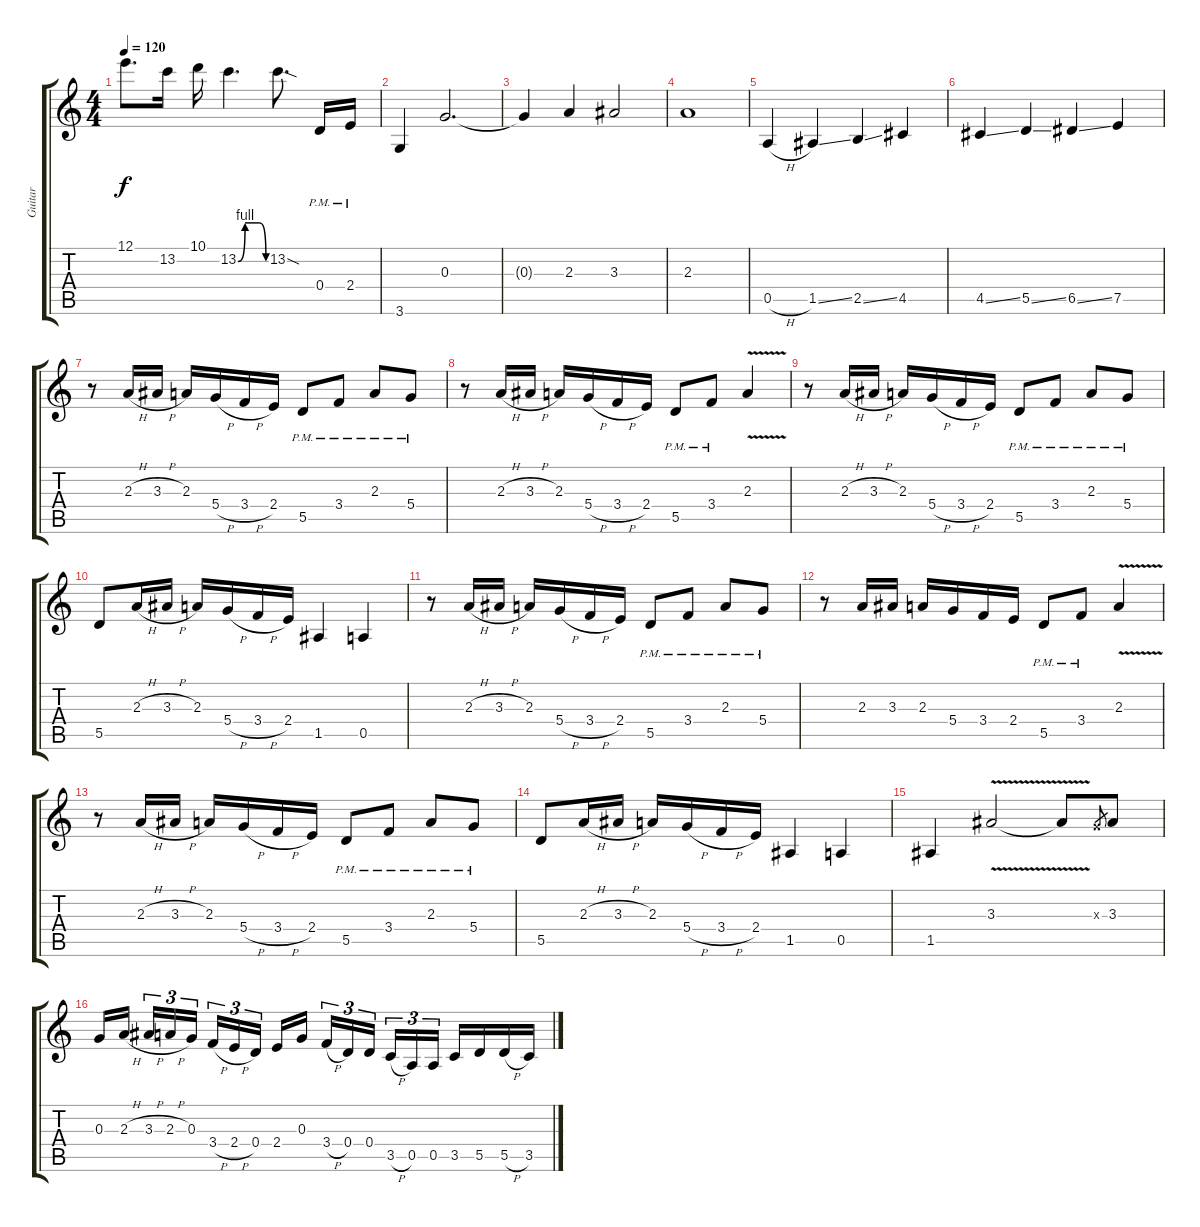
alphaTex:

\track ("Guitar" "Guitar") {instrument overdrivenguitar}
\staff {score tabs}
\tuning (E4 B3 G3 D3 A2 E2) {hide}
\ts (4 4)
\tempo 120
\clef g2
\ks c
12.1{t}.8{d dy f} 13.2.16 10.1.16 13.2{be (custom 0 0 15 4 30 4 45 4 60 0)}.4{d} 13.2{sod}.8{d} 0.4{pm}.16 2.4{pm}.16 |
3.6.4 0.3.2{d} |
0.3{t}.4 2.3.4 3.3.2 |
2.3.1 |
0.5{h}.4 1.5{ss}.4 2.5{ss}.4 4.5.4 |
4.5{ss}.4 5.5{ss}.4 6.5{ss}.4 7.5.4 |
r.8 2.3{h}.16 3.3{h}.16 2.3.16 5.4{h}.16 3.4{h}.16 2.4.16 5.5{pm}.8 3.4{pm}.8 2.3{pm}.8 5.4{pm}.8 |
r.8 2.3{h}.16 3.3{h}.16 2.3.16 5.4{h}.16 3.4{h}.16 2.4.16 5.5{pm}.8 3.4{pm}.8 2.3{v}.4 |
r.8 2.3{h}.16 3.3{h}.16 2.3.16 5.4{h}.16 3.4{h}.16 2.4.16 5.5{pm}.8 3.4{pm}.8 2.3{pm}.8 5.4{pm}.8 |
5.5.8 2.3{h}.16 3.3{h}.16 2.3.16 5.4{h}.16 3.4{h}.16 2.4.16 1.5.4 0.5.4 |
r.8 2.3{h}.16 3.3{h}.16 2.3.16 5.4{h}.16 3.4{h}.16 2.4.16 5.5{pm}.8 3.4{pm}.8 2.3{pm}.8 5.4{pm}.8 |
r.8 2.3.16 3.3.16 2.3.16 5.4.16 3.4.16 2.4.16 5.5{pm}.8 3.4{pm}.8 2.3{v}.4 |
r.8 2.3{h}.16 3.3{h}.16 2.3.16 5.4{h}.16 3.4{h}.16 2.4.16 5.5{pm}.8 3.4{pm}.8 2.3{pm}.8 5.4{pm}.8 |
5.5.8 2.3{h}.16 3.3{h}.16 2.3.16 5.4{h}.16 3.4{h}.16 2.4.16 1.5.4 0.5.4 |
1.5.4 3.3{v}.2 3.3{t}.8 0.3{x}.8{gr} 3.3.8 |
0.3.16 2.3{h}.16{beam splitsecondary} 3.3{h}.16{tu (3 2)} 2.3{h}.16{tu (3 2)} 0.3.16{tu (3 2)} 3.4{h}.16{tu (3 2)} 2.4{h}.16{tu (3 2)} 0.4.16{tu (3 2) beam splitsecondary} 2.4.16 0.3.16 3.4{h}.16{tu (3 2)} 0.4.16{tu (3 2)} 0.4.16{tu (3 2) beam splitsecondary} 3.5{h}.16{tu (3 2)} 0.5.16{tu (3 2)} 0.5.16{tu (3 2)} 3.5.16 5.5.16 5.5{h}.16 3.5.16
